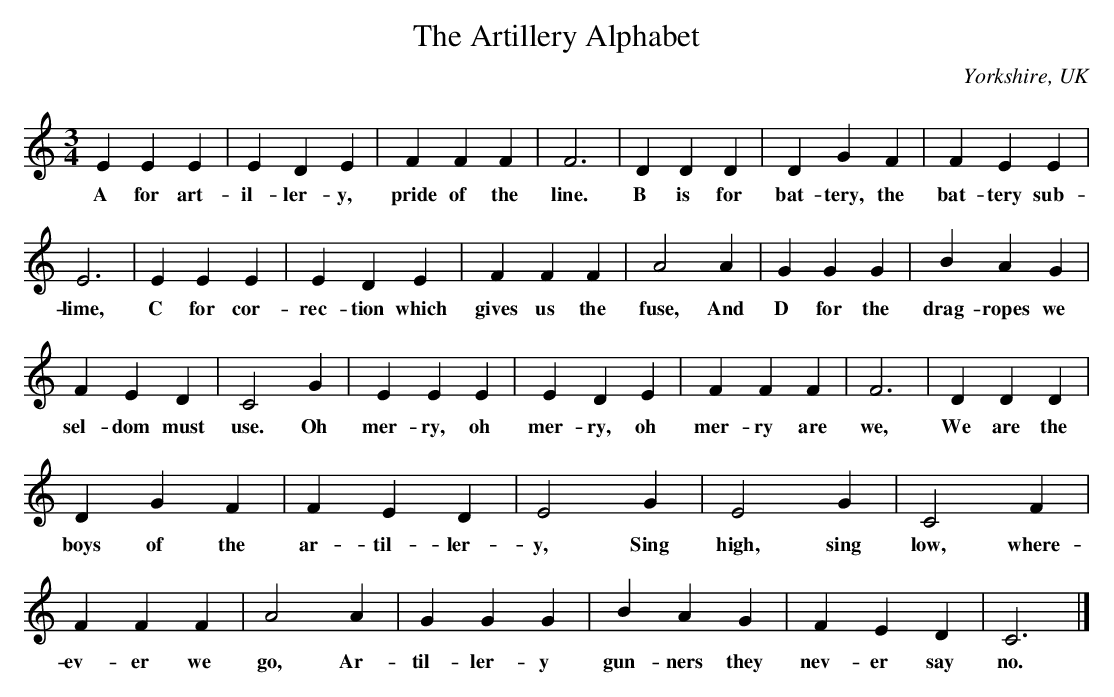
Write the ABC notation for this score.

X:1
T:The Artillery Alphabet
O:Yorkshire, UK
M:3/4
L:1/4
K:C
E E E|E D E|F F F|F3|D D D|D G F|F E E|
w: A for art- il- ler- y, pride of the line. B is for bat- tery, the bat- tery sub-
E3|E E E|E D E|F F F|A2 A|G G G|B A G|
w: lime, C for cor- rec- tion which gives us the fuse, And D for the drag- ropes we
F E D|C2 G|E E E|E D E|F F F|F3|D D D|
w: sel- dom must use. Oh mer- ry, oh mer- ry, oh mer- ry are we, We are the
D G F|F E D|E2 G|E2 G|C2 F|
w: boys of the ar- til- ler- y, Sing high, sing low, where-
F F F|A2 A|G G G|B A G|F E D|C3|]
w: ev- er we go, Ar- til- ler- y gun- ners they nev- er say no.
